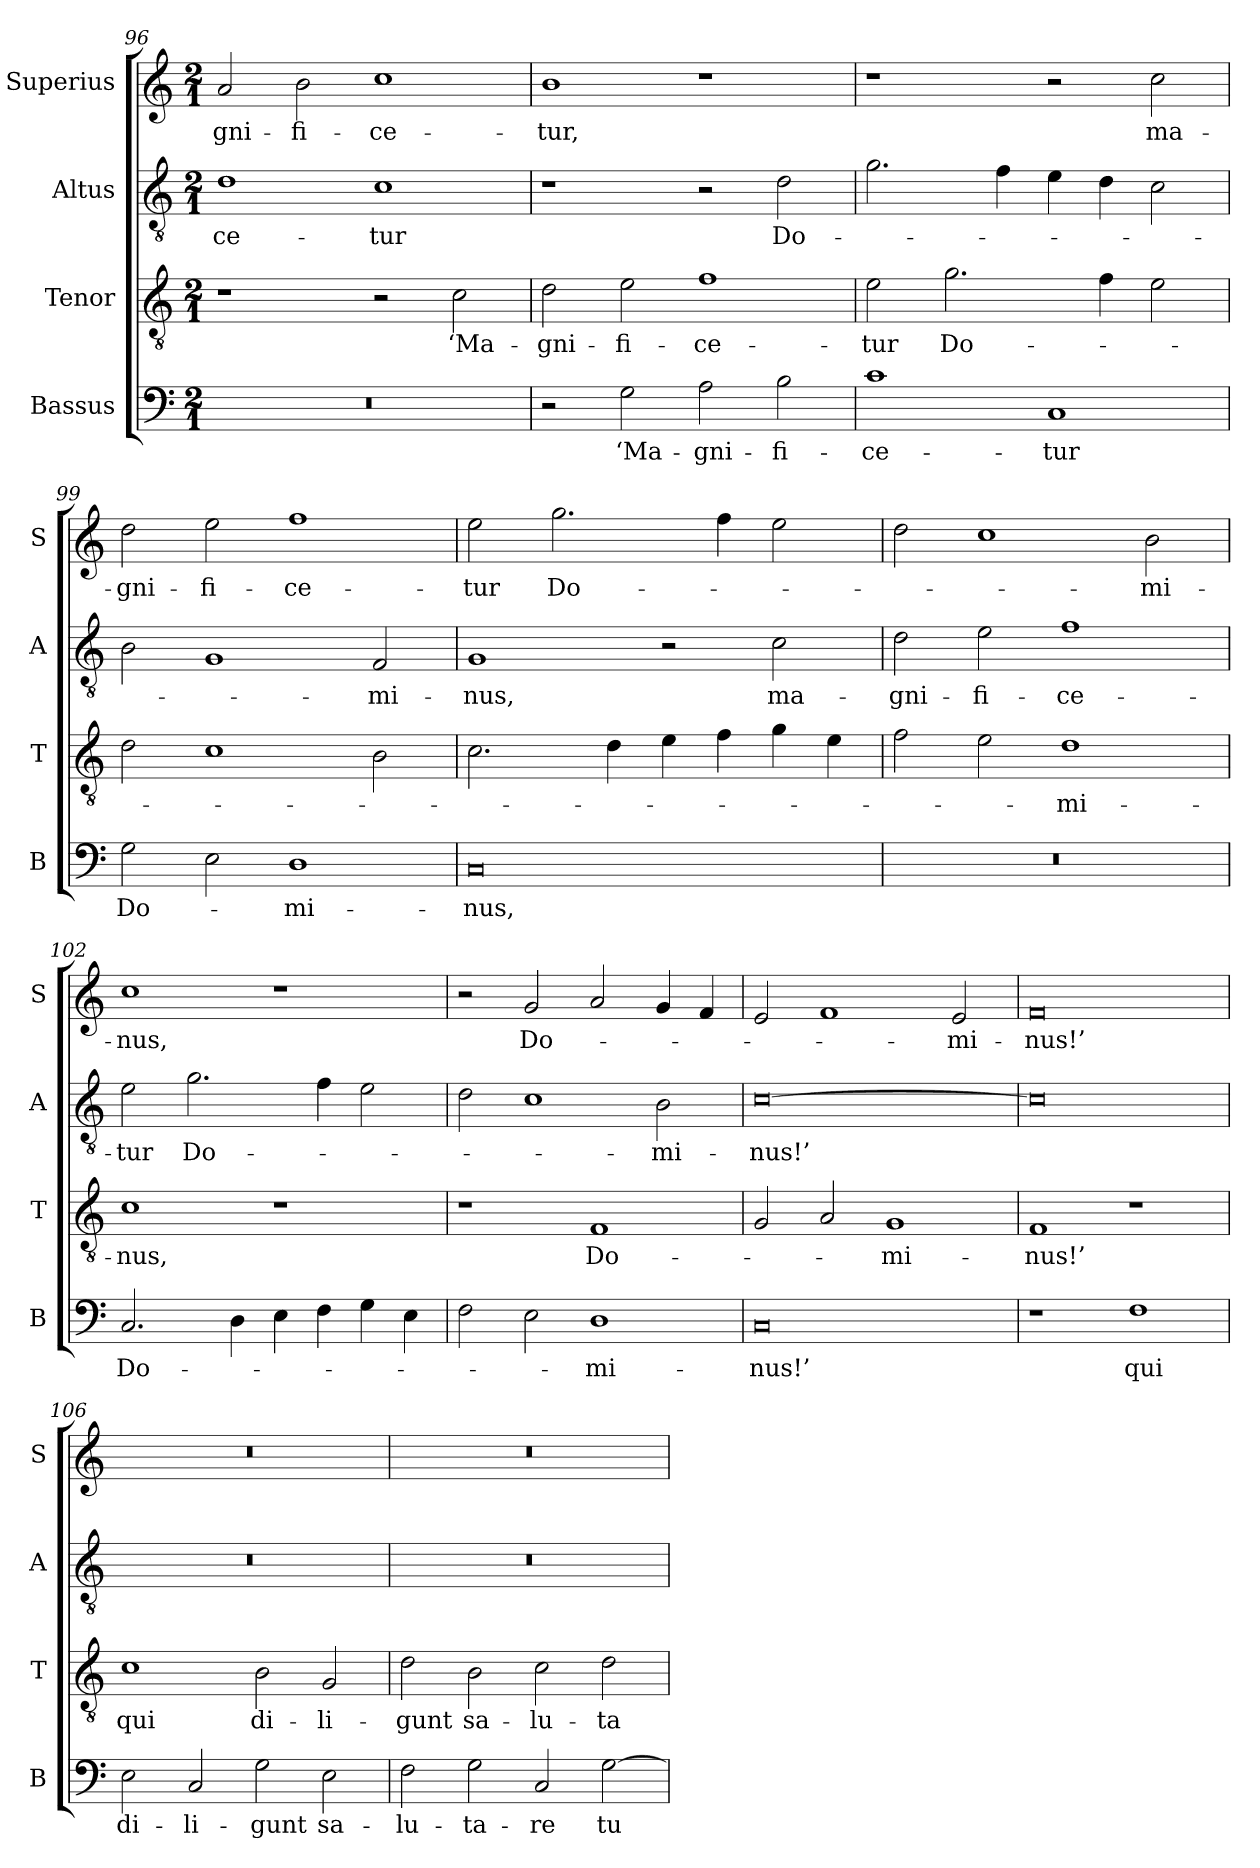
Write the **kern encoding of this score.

**kern	**text	**kern	**text	**kern	**text	**kern	**text
*part4	*part4	*part3	*part3	*part2	*part2	*part1	*part1
*staff4	*staff4	*staff3	*staff3	*staff2	*staff2	*staff1	*staff1
*I"Bassus	*	*I"Tenor	*	*I"Altus	*	*I"Superius	*
*I'B	*	*I'T	*	*I'A	*	*I'S	*
*clefF4	*	*clefGv2	*	*clefGv2	*	*clefG2	*
*k[]	*	*k[]	*	*k[]	*	*k[]	*
*M2/1	*	*M2/1	*	*M2/1	*	*M2/1	*
=96	=96	=96	=96	=96	=96	=96	=96
0r	.	1r	.	1d	-ce-	2a	-gni-
.	.	.	.	.	.	2b	-fi-
.	.	2r	.	1c	-tur	1cc	-ce-
.	.	2c	‘Ma-	.	.	.	.
=97	=97	=97	=97	=97	=97	=97	=97
2r	.	2d	-gni-	1r	.	1b	-tur,
2G	‘Ma-	2e	-fi-	.	.	.	.
2A	-gni-	1f	-ce-	2r	.	1r	.
2B	-fi-	.	.	2d	Do-	.	.
=98	=98	=98	=98	=98	=98	=98	=98
1c	-ce-	2e	-tur	2.g	.	1r	.
.	.	2.g	Do-	.	.	.	.
.	.	.	.	4f	.	.	.
1C	-tur	.	.	4e	.	2r	.
.	.	4f	.	4d	.	.	.
.	.	2e	.	2c	.	2cc	ma-
=99	=99	=99	=99	=99	=99	=99	=99
2G	Do-	2d	.	2B	.	2dd	-gni-
2E	.	1c	.	1G	.	2ee	-fi-
1D	-mi-	.	.	.	.	1ff	-ce-
.	.	2B	.	2F	-mi-	.	.
=100	=100	=100	=100	=100	=100	=100	=100
0C	-nus,	2.c	.	1G	-nus,	2ee	-tur
.	.	.	.	.	.	2.gg	Do-
.	.	4d	.	.	.	.	.
.	.	4e	.	2r	.	.	.
.	.	4f	.	.	.	4ff	.
.	.	4g	.	2c	ma-	2ee	.
.	.	4e	.	.	.	.	.
=101	=101	=101	=101	=101	=101	=101	=101
0r	.	2f	.	2d	-gni-	2dd	.
.	.	2e	.	2e	-fi-	1cc	.
.	.	1d	-mi-	1f	-ce-	.	.
.	.	.	.	.	.	2b	-mi-
=102	=102	=102	=102	=102	=102	=102	=102
2.C	Do-	1c	-nus,	2e	-tur	1cc	-nus,
.	.	.	.	2.g	Do-	.	.
4D	.	.	.	.	.	.	.
4E	.	1r	.	.	.	1r	.
4F	.	.	.	4f	.	.	.
4G	.	.	.	2e	.	.	.
4E	.	.	.	.	.	.	.
=103	=103	=103	=103	=103	=103	=103	=103
2F	.	1r	.	2d	.	2r	.
2E	.	.	.	1c	.	2g	Do-
1D	-mi-	1F	Do-	.	.	2a	.
.	.	.	.	2B	-mi-	4g	.
.	.	.	.	.	.	4f	.
=104	=104	=104	=104	=104	=104	=104	=104
0C	-nus!’	2G	.	[0c	-nus!’	2e	.
.	.	2A	.	.	.	1f	.
.	.	1G	-mi-	.	.	.	.
.	.	.	.	.	.	2e	-mi-
=105	=105	=105	=105	=105	=105	=105	=105
1r	.	1F	-nus!’	0c]	.	0f	-nus!’
1F	qui	1r	.	.	.	.	.
=106	=106	=106	=106	=106	=106	=106	=106
2E	di-	1c	qui	0r	.	0r	.
2C	-li-	.	.	.	.	.	.
2G	-gunt	2B	di-	.	.	.	.
2E	sa-	2G	-li-	.	.	.	.
=107	=107	=107	=107	=107	=107	=107	=107
2F	-lu-	2d	-gunt	0r	.	0r	.
2G	-ta-	2B	sa-	.	.	.	.
2C	-re	2c	-lu-	.	.	.	.
[2G	tu-	2d	-ta-	.	.	.	.
=	=	=	=	=	=	=	=
*-	*-	*-	*-	*-	*-	*-	*-
